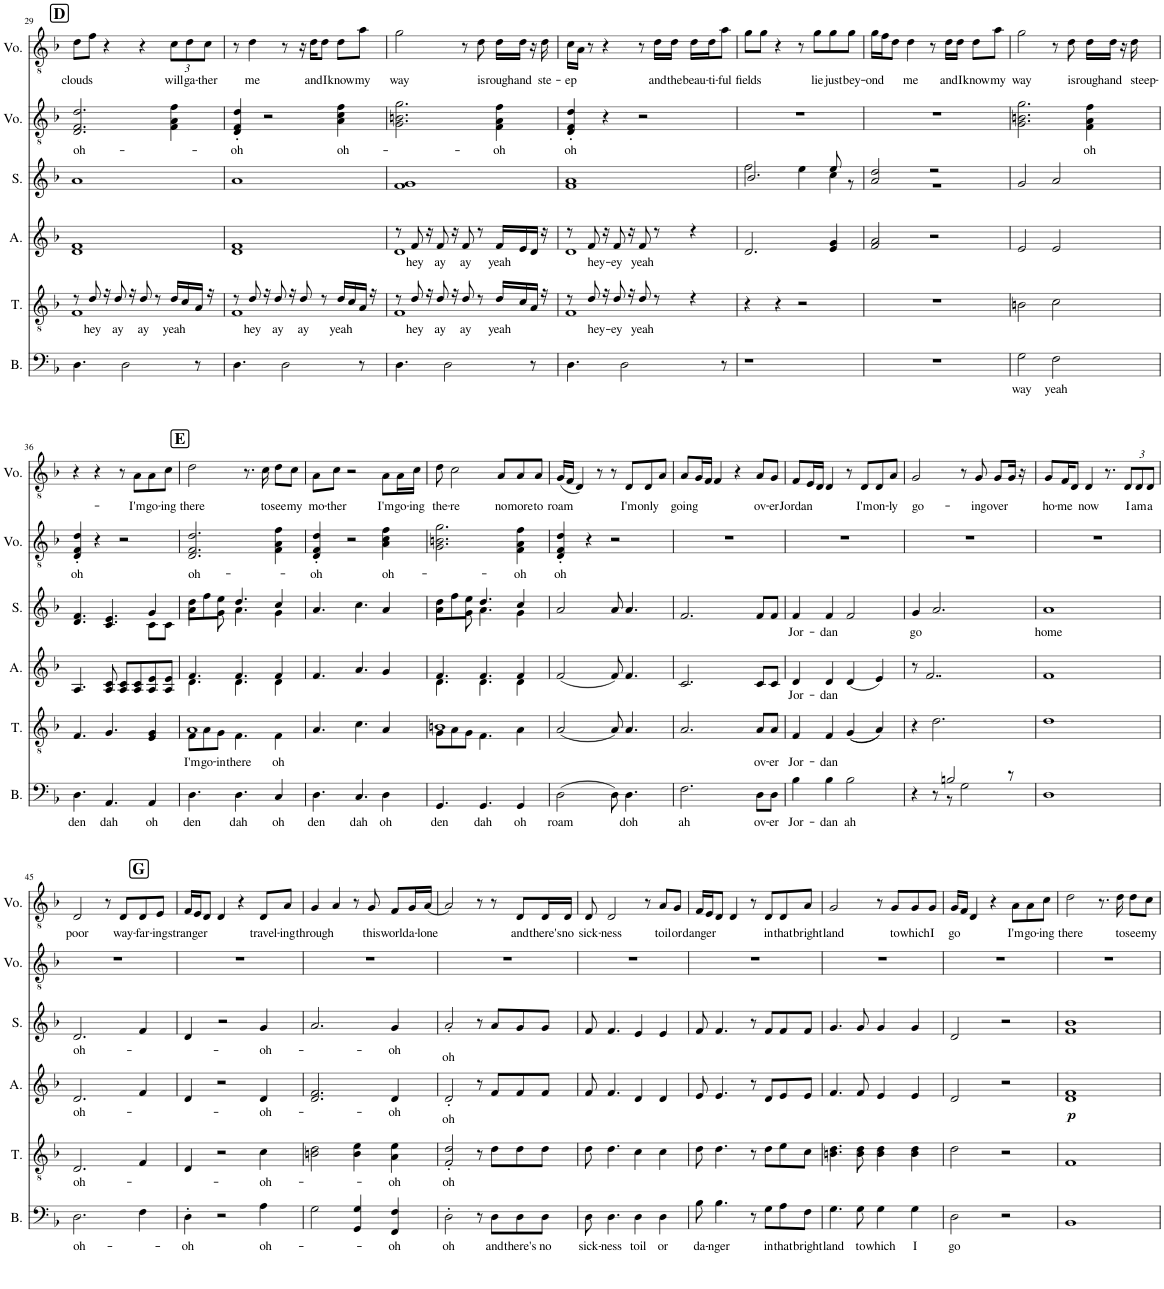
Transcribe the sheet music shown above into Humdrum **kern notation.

**kern	**text	**kern	**text	**kern	**text	**dynam	**kern	**text	**kern	**text	**kern	**text
*part6	*part6	*part5	*part5	*part4	*part4	*part4	*part3	*part3	*part2	*part2	*part1	*part1
*staff6	*staff6	*staff5	*staff5	*staff4	*staff4	*staff4	*staff3	*staff3	*staff2	*staff2	*staff1	*staff1
*I"Bass	*	*I"Tenor	*	*I"Alto	*	*	*I"Soprano	*	*I"Voice	*	*I"Voice	*
*I'B.	*	*I'T.	*	*I'A.	*	*	*I'S.	*	*I'Vo.	*	*I'Vo.	*
!!LO:PB:g=z
*clefF4	*	*clefGv2	*	*clefG2	*	*	*clefG2	*	*clefGv2	*	*clefGv2	*
*k[b-]	*	*k[b-]	*	*k[b-]	*	*	*k[b-]	*	*k[b-]	*	*k[b-]	*
*M4/4	*	*M4/4	*	*M4/4	*	*	*M4/4	*	*M4/4	*	*M4/4	*
*met(c)	*	*met(c)	*	*met(c)	*	*	*met(c)	*	*met(c)	*	*met(c)	*
!!LO:REH:place=s1:a:B:cj:fs=14:t=D
=29	=29	=29	=29	=29	=29	=29	=29	=29	=29	=29	=29	=29
*	*	*^	*	*	*	*	*	*	*	*	*	*
!	!	!	!	!	!	!	!	!	!	!	!LO:LY:b	!	!LO:LY:b
4.D\	.	8r	1F	.	1d 1f	.	.	1a	.	2.D/ 2.F/ 2.d/	oh-	8d\L	clouds
!	!	!	!	!LO:LY:b	!	!	!	!	!	!	!	!	!
.	.	8d/	.	hey	.	.	.	.	.	.	.	8f\J	.
.	.	16r	.	.	.	.	.	.	.	.	.	4r	.
!	!	!	!	!LO:LY:b	!	!	!	!	!	!	!	!	!
.	.	8d/	.	ay	.	.	.	.	.	.	.	.	.
2D\	.	.	.	.	.	.	.	.	.	.	.	.	.
.	.	16r	.	.	.	.	.	.	.	.	.	.	.
!	!	!	!	!LO:LY:b	!	!	!	!	!	!	!	!	!
.	.	8d/	.	ay	.	.	.	.	.	.	.	4r	.
.	.	8r	.	.	.	.	.	.	.	.	.	.	.
!	!	!	!	!LO:LY:b	!	!	!	!	!	!	!	!	!
*	*	*	*	*	*	*	*	*	*	*	*	*Xbrackettup	*
!	!	!	!	!	!	!	!	!	!	!	!	!	!LO:LY:b
.	.	16d/LL	.	yeah	.	.	.	.	.	4F\ 4A\ 4f\	.	12c\L	will
.	.	16c/	.	.	.	.	.	.	.	.	.	.	.
!	!	!	!	!	!	!	!	!	!	!	!	!	!LO:LY:b
.	.	.	.	.	.	.	.	.	.	.	.	12d\	ga-
8r	.	16A/JJ	.	.	.	.	.	.	.	.	.	.	.
!	!	!	!	!	!	!	!	!	!	!	!	!	!LO:LY:b
.	.	.	.	.	.	.	.	.	.	.	.	12c\J	-ther
.	.	16r	.	.	.	.	.	.	.	.	.	.	.
=30	=30	=30	=30	=30	=30	=30	=30	=30	=30	=30	=30	=30	=30
!	!	!	!	!	!	!	!	!	!	!	!LO:LY:b	!	!
4.D\	.	8r	1F	.	1d 1f	.	.	1a	.	4D/' 4F/' 4d/'	-oh	8r	.
!	!	!	!	!LO:LY:b	!	!	!	!	!	!	!	!	!LO:LY:b
.	.	8d/	.	hey	.	.	.	.	.	.	.	4d\	me
.	.	16r	.	.	.	.	.	.	.	2r	.	.	.
!	!	!	!	!LO:LY:b	!	!	!	!	!	!	!	!	!
.	.	8d/	.	ay	.	.	.	.	.	.	.	.	.
2D\	.	.	.	.	.	.	.	.	.	.	.	8r	.
.	.	16r	.	.	.	.	.	.	.	.	.	.	.
!	!	!	!	!LO:LY:b	!	!	!	!	!	!	!	!	!
.	.	8d/	.	ay	.	.	.	.	.	.	.	16r	.
!	!	!	!	!	!	!	!	!	!	!	!	!	!LO:LY:b
.	.	.	.	.	.	.	.	.	.	.	.	16d\KL	and
!	!	!	!	!	!	!	!	!	!	!	!	!	!LO:LY:b
.	.	8r	.	.	.	.	.	.	.	.	.	8d\J	I
!	!	!	!	!LO:LY:b	!	!	!	!	!	!	!LO:LY:b	!	!LO:LY:b
.	.	16d/LL	.	yeah	.	.	.	.	.	4A\ 4c\ 4f\	oh-	8d\L	know
.	.	16c/	.	.	.	.	.	.	.	.	.	.	.
!	!	!	!	!	!	!	!	!	!	!	!	!	!LO:LY:b
8r	.	16A/JJ	.	.	.	.	.	.	.	.	.	8a\J	my
.	.	16r	.	.	.	.	.	.	.	.	.	.	.
=31	=31	=31	=31	=31	=31	=31	=31	=31	=31	=31	=31	=31	=31
*	*	*	*	*	*^	*	*	*	*	*	*	*	*
!	!	!	!	!	!	!	!	!	!	!	!	!	!	!LO:LY:b
4.D\	.	8r	1F	.	8r	1d	.	.	1f 1g	.	2.G\ 2.Bn\ 2.g\	.	2g\	way
!	!	!	!	!LO:LY:b	!	!	!LO:LY:b	!	!	!	!	!	!	!
.	.	8d/	.	hey	8f/	.	hey	.	.	.	.	.	.	.
.	.	16r	.	.	16r	.	.	.	.	.	.	.	.	.
!	!	!	!	!LO:LY:b	!	!	!LO:LY:b	!	!	!	!	!	!	!
.	.	8d/	.	ay	8f/	.	ay	.	.	.	.	.	.	.
2D\	.	.	.	.	.	.	.	.	.	.	.	.	.	.
.	.	16r	.	.	16r	.	.	.	.	.	.	.	.	.
!	!	!	!	!LO:LY:b	!	!	!LO:LY:b	!	!	!	!	!	!	!
.	.	8d/	.	ay	8f/	.	ay	.	.	.	.	.	8r	.
!	!	!	!	!	!	!	!	!	!	!	!	!	!	!LO:LY:b
.	.	8r	.	.	8r	.	.	.	.	.	.	.	8d\	is
!	!	!	!	!LO:LY:b	!	!	!LO:LY:b	!	!	!	!	!LO:LY:b	!	!LO:LY:b
.	.	16d/LL	.	yeah	16f/LL	.	yeah	.	.	.	4F\ 4A\ 4f\	-oh	16d\LL	rough
!	!	!	!	!	!	!	!	!	!	!	!	!	!	!LO:LY:b
.	.	16c/	.	.	16e/	.	.	.	.	.	.	.	16d\JJ	and
8r	.	16A/JJ	.	.	16d/JJ	.	.	.	.	.	.	.	16r	.
!	!	!	!	!	!	!	!	!	!	!	!	!	!	!LO:LY:b
.	.	16r	.	.	16r	.	.	.	.	.	.	.	16d\	ste-
=32	=32	=32	=32	=32	=32	=32	=32	=32	=32	=32	=32	=32	=32	=32
!	!	!	!	!	!	!	!	!	!	!	!	!LO:LY:b	!	!LO:LY:b
4.D\	.	8r	1F	.	8r	1d	.	.	1f 1a	.	4D/' 4F/' 4d/'	oh	16c\LL	-ep
.	.	.	.	.	.	.	.	.	.	.	.	.	16A\JJ	.
!	!	!	!	!LO:LY:b	!	!	!LO:LY:b	!	!	!	!	!	!	!
.	.	8d/	.	hey-	8f/	.	hey-	.	.	.	.	.	8r	.
.	.	16r	.	.	16r	.	.	.	.	.	4r	.	4r	.
!	!	!	!	!LO:LY:b	!	!	!LO:LY:b	!	!	!	!	!	!	!
.	.	8d/	.	-ey	8f/	.	-ey	.	.	.	.	.	.	.
2D\	.	.	.	.	.	.	.	.	.	.	.	.	.	.
.	.	16r	.	.	16r	.	.	.	.	.	.	.	.	.
!	!	!	!	!LO:LY:b	!	!	!LO:LY:b	!	!	!	!	!	!	!
.	.	8d/	.	yeah	8f/	.	yeah	.	.	.	2r	.	8r	.
!	!	!	!	!	!	!	!	!	!	!	!	!	!	!LO:LY:b
.	.	8r	.	.	8r	.	.	.	.	.	.	.	16d\LL	and
!	!	!	!	!	!	!	!	!	!	!	!	!	!	!LO:LY:b
.	.	.	.	.	.	.	.	.	.	.	.	.	16d\JJ	the
!	!	!	!	!	!	!	!	!	!	!	!	!	!	!LO:LY:b
.	.	4r	.	.	4r	.	.	.	.	.	.	.	16d\LL	beau-
!	!	!	!	!	!	!	!	!	!	!	!	!	!	!LO:LY:b
.	.	.	.	.	.	.	.	.	.	.	.	.	16d\J	-ti-
!	!	!	!	!	!	!	!	!	!	!	!	!	!	!LO:LY:b
8r	.	.	.	.	.	.	.	.	.	.	.	.	8a\J	-ful
*	*	*v	*v	*	*	*	*	*	*	*	*	*	*	*
*	*	*	*	*v	*v	*	*	*	*	*	*	*	*
=33	=33	=33	=33	=33	=33	=33	=33	=33	=33	=33	=33	=33
*	*	*	*	*	*	*	*^	*	*	*	*	*
!	!	!	!	!	!	!	!	!	!	!	!	!	!LO:LY:b
1r	.	4r	.	2.d/	.	.	2.b-/	2ff\	.	1r	.	8g\L	fields
.	.	.	.	.	.	.	.	.	.	.	.	8g\J	.
.	.	4r	.	.	.	.	.	.	.	.	.	4r	.
.	.	2r	.	.	.	.	.	4ee\	.	.	.	8r	.
!	!	!	!	!	!	!	!	!	!	!	!	!	!LO:LY:b
.	.	.	.	.	.	.	.	.	.	.	.	8g\L	lie
!	!	!	!	!	!	!	!	!	!	!	!	!	!LO:LY:b
.	.	.	.	4e/ 4g/	.	.	4cc\	8ee/	.	.	.	8g\	just
!	!	!	!	!	!	!	!	!	!	!	!	!	!LO:LY:b
.	.	.	.	.	.	.	.	8r	.	.	.	8g\J	bey-
=34	=34	=34	=34	=34	=34	=34	=34	=34	=34	=34	=34	=34	=34
!	!	!	!	!	!	!	!	!	!	!	!	!	!LO:LY:b
1r	.	1r	.	2f/ 2a/	.	.	2a/ 2dd/	1r	.	1r	.	16g\LL	-ond
.	.	.	.	.	.	.	.	.	.	.	.	16f\J	.
.	.	.	.	.	.	.	.	.	.	.	.	8d\J	.
!	!	!	!	!	!	!	!	!	!	!	!	!	!LO:LY:b
.	.	.	.	.	.	.	.	.	.	.	.	4d\	me
.	.	.	.	2r	.	.	2r	.	.	.	.	8r	.
!	!	!	!	!	!	!	!	!	!	!	!	!	!LO:LY:b
.	.	.	.	.	.	.	.	.	.	.	.	16d\LL	and
!	!	!	!	!	!	!	!	!	!	!	!	!	!LO:LY:b
.	.	.	.	.	.	.	.	.	.	.	.	16d\JJ	I
!	!	!	!	!	!	!	!	!	!	!	!	!	!LO:LY:b
.	.	.	.	.	.	.	.	.	.	.	.	8d\L	know
!	!	!	!	!	!	!	!	!	!	!	!	!	!LO:LY:b
.	.	.	.	.	.	.	.	.	.	.	.	8a\J	my
*	*	*	*	*	*	*	*v	*v	*	*	*	*	*
=35	=35	=35	=35	=35	=35	=35	=35	=35	=35	=35	=35	=35
!	!LO:LY:b	!	!	!	!	!	!	!	!	!	!	!LO:LY:b
2G\	way	2Bn\	.	2e/	.	.	2g/	.	2.G\ 2.Bn\ 2.g\	.	2g\	way
!	!LO:LY:b	!	!	!	!	!	!	!	!	!	!	!
2F\	yeah	2c\	.	2e/	.	.	2a/	.	.	.	8r	.
!	!	!	!	!	!	!	!	!	!	!	!	!LO:LY:b
.	.	.	.	.	.	.	.	.	.	.	8d\	is
!	!	!	!	!	!	!	!	!	!	!LO:LY:b	!	!LO:LY:b
.	.	.	.	.	.	.	.	.	4F\ 4A\ 4f\	-oh	16d\LL	rough
!	!	!	!	!	!	!	!	!	!	!	!	!LO:LY:b
.	.	.	.	.	.	.	.	.	.	.	16d\JJ	and
.	.	.	.	.	.	.	.	.	.	.	16r	.
!	!	!	!	!	!	!	!	!	!	!	!	!LO:LY:b
.	.	.	.	.	.	.	.	.	.	.	16d\	steep-
!!LO:LB:g=z
=36	=36	=36	=36	=36	=36	=36	=36	=36	=36	=36	=36	=36
!	!LO:LY:b	!	!	!	!	!	!	!	!	!LO:LY:b	!	!
*	*	*	*	*	*	*	*^	*	*	*	*	*
4.D\	den	4.F/	.	4.A/	.	.	4.d/ 4.f/	2.ryy	.	4D/' 4F/' 4d/'	oh	4r	.
.	.	.	.	.	.	.	.	.	.	4r	.	4r	.
!	!LO:LY:b	!	!	!	!	!	!	!	!	!	!	!	!
4.AA/	dah	4.G/	.	8A/ 8c/	.	.	4.c/ 4.e/	.	.	.	.	.	.
.	.	.	.	8A/ 8c/L	.	.	.	.	.	2r	.	8r	.
!	!	!	!	!	!	!	!	!	!	!	!	!	!LO:LY:b
.	.	.	.	8A/ 8c/	.	.	.	.	.	.	.	8A\L	I'm
!	!LO:LY:b	!	!	!	!	!	!	!	!	!	!	!	!LO:LY:b
4AA/	oh	4E/ 4G/	.	8A/ 8e/	.	.	8c\L	4g/	.	.	.	8A\	go-
!	!	!	!	!	!	!	!	!	!	!	!	!	!LO:LY:b
.	.	.	.	8A/ 8e/J	.	.	8c\J	.	.	.	.	8c\J	-ing
!!LO:REH:place=s1:a:B:cj:fs=14:t=E
=37	=37	=37	=37	=37	=37	=37	=37	=37	=37	=37	=37	=37	=37
!	!LO:LY:b	!	!LO:LY:b	!	!	!	!	!	!	!	!LO:LY:b	!	!LO:LY:b
*	*	*^	*	*^	*	*	*	*	*	*	*	*	*
4.D\	den	1A	8F\L	I'm	4.f/	4.d\	.	.	8dd\L	4a\	.	2.D/ 2.F/ 2.d/	oh-	2d\	there
!	!	!	!	!LO:LY:b	!	!	!	!	!	!	!	!	!	!	!
.	.	.	8A\	go-	.	.	.	.	8ff\	.	.	.	.	.	.
!	!	!	!	!LO:LY:b	!	!	!	!	!	!	!	!	!	!	!
.	.	.	8G\J	-in	.	.	.	.	8ee\J	8g\	.	.	.	.	.
!	!LO:LY:b	!	!	!LO:LY:b	!	!	!	!	!	!	!	!	!	!	!
4.D\	dah	.	4.F\	there	4.f/	4.d\	.	.	4.dd/	4.a\	.	.	.	.	.
.	.	.	.	.	.	.	.	.	.	.	.	.	.	8.r	.
!	!	!	!	!	!	!	!	!	!	!	!	!	!	!	!LO:LY:b
.	.	.	.	.	.	.	.	.	.	.	.	.	.	16c\	to
!	!LO:LY:b	!	!	!LO:LY:b	!	!	!	!	!	!	!	!	!	!	!LO:LY:b
4C/	oh	.	4F\	oh	4f/	4d\	.	.	4cc/	4g\	.	4F\ 4A\ 4f\	.	8d\L	see
!	!	!	!	!	!	!	!	!	!	!	!	!	!	!	!LO:LY:b
.	.	.	.	.	.	.	.	.	.	.	.	.	.	8c\J	my
*	*	*v	*v	*	*	*	*	*	*v	*v	*	*	*	*	*
*	*	*	*	*v	*v	*	*	*	*	*	*	*	*
=38	=38	=38	=38	=38	=38	=38	=38	=38	=38	=38	=38	=38
!	!LO:LY:b	!	!	!	!	!	!	!	!	!LO:LY:b	!	!LO:LY:b
4.D\	den	4.A/	.	4.f/	.	.	4.a/	.	4D/' 4F/' 4d/'	-oh	8A\L	mo-
!	!	!	!	!	!	!	!	!	!	!	!	!LO:LY:b
.	.	.	.	.	.	.	.	.	.	.	8c\J	-ther
.	.	.	.	.	.	.	.	.	2r	.	2r	.
!	!LO:LY:b	!	!	!	!	!	!	!	!	!	!	!
4.C/	dah	4.c\	.	4.a/	.	.	4.cc\	.	.	.	.	.
!	!LO:LY:b	!	!	!	!	!	!	!	!	!LO:LY:b	!	!LO:LY:b
4D\	oh	4A/	.	4f/	.	.	4a/	.	4A\ 4c\ 4f\	oh-	8A\L	I'm
!	!	!	!	!	!	!	!	!	!	!	!	!LO:LY:b
.	.	.	.	.	.	.	.	.	.	.	16A\L	go-
!	!	!	!	!	!	!	!	!	!	!	!	!LO:LY:b
.	.	.	.	.	.	.	.	.	.	.	16c\JJ	-ing
=39	=39	=39	=39	=39	=39	=39	=39	=39	=39	=39	=39	=39
!	!LO:LY:b	!	!	!	!	!	!	!	!	!	!	!LO:LY:b
*	*	*^	*	*^	*	*	*^	*	*	*	*	*
4.GG/	den	1Bn	8G\L	.	4.f/	4.d\	.	.	8dd\L	4a\	.	2.G\ 2.Bn\ 2.g\	.	8d\	the-
!	!	!	!	!	!	!	!	!	!	!	!	!	!	!	!LO:LY:b
.	.	.	8A\	.	.	.	.	.	8ff\	.	.	.	.	2c\	-re
.	.	.	8G\J	.	.	.	.	.	8ee\J	8g\	.	.	.	.	.
!	!LO:LY:b	!	!	!	!	!	!	!	!	!	!	!	!	!	!
4.GG/	dah	.	4.F\	.	4.f/	4.d\	.	.	4.dd/	4.a\	.	.	.	.	.
!	!	!	!	!	!	!	!	!	!	!	!	!	!	!	!LO:LY:b
.	.	.	.	.	.	.	.	.	.	.	.	.	.	8A/L	no
!	!LO:LY:b	!	!	!	!	!	!	!	!	!	!	!	!LO:LY:b	!	!LO:LY:b
4GG/	oh	.	4A\	.	4f/	4d\	.	.	4cc/	4g\	.	4F\ 4A\ 4f\	-oh	8A/	more
!	!	!	!	!	!	!	!	!	!	!	!	!	!	!	!LO:LY:b
.	.	.	.	.	.	.	.	.	.	.	.	.	.	8A/J	to
*	*	*v	*v	*	*	*	*	*	*v	*v	*	*	*	*	*
*	*	*	*	*v	*v	*	*	*	*	*	*	*	*
=40	=40	=40	=40	=40	=40	=40	=40	=40	=40	=40	=40	=40
!	!LO:LY:b	!	!	!	!	!	!	!	!	!LO:LY:b	!	!LO:LY:b
(2D\	roam	(2A/	.	(2f/	.	.	2a/	.	4D/' 4F/' 4d/'	oh	(16G/LL	roam
.	.	.	.	.	.	.	.	.	.	.	16F/JJ	.
.	.	.	.	.	.	.	.	.	.	.	4D/)	.
.	.	.	.	.	.	.	.	.	4r	.	.	.
.	.	.	.	.	.	.	.	.	.	.	8r	.
8D\)	.	8A/)	.	8f/)	.	.	8a/	.	2r	.	8r	.
!	!LO:LY:b	!	!	!	!	!	!	!	!	!	!	!LO:LY:b
4.D\	doh	4.A/	.	4.f/	.	.	4.a/	.	.	.	8D/L	I'm
!	!	!	!	!	!	!	!	!	!	!	!	!LO:LY:b
.	.	.	.	.	.	.	.	.	.	.	8D/	only
.	.	.	.	.	.	.	.	.	.	.	8A/J	.
=41	=41	=41	=41	=41	=41	=41	=41	=41	=41	=41	=41	=41
!	!LO:LY:b	!	!	!	!	!	!	!	!	!	!	!LO:LY:b
2.F\	ah	2.A/	.	2.c/	.	.	2.f/	.	1r	.	8A/L	going
.	.	.	.	.	.	.	.	.	.	.	16G/L	.
.	.	.	.	.	.	.	.	.	.	.	16F/JJ	.
.	.	.	.	.	.	.	.	.	.	.	4F/	.
.	.	.	.	.	.	.	.	.	.	.	4r	.
!	!LO:LY:b	!	!LO:LY:b	!	!	!	!	!	!	!	!	!LO:LY:b
8D\L	ov-	8A/L	ov-	8c/L	.	.	8f/L	.	.	.	8A/L	ov-
!	!LO:LY:b	!	!LO:LY:b	!	!	!	!	!	!	!	!	!LO:LY:b
8D\J	-er	8A/J	-er	8c/J	.	.	8f/J	.	.	.	8G/J	-er
=42	=42	=42	=42	=42	=42	=42	=42	=42	=42	=42	=42	=42
!	!LO:LY:b	!	!LO:LY:b	!	!LO:LY:b	!	!	!LO:LY:b	!	!	!	!LO:LY:b
4B-\	Jor-	4F/	Jor-	4d/	Jor-	.	4f/	Jor-	1r	.	8F/L	Jordan
.	.	.	.	.	.	.	.	.	.	.	16E/L	.
.	.	.	.	.	.	.	.	.	.	.	16D/JJ	.
!	!LO:LY:b	!	!LO:LY:b	!	!LO:LY:b	!	!	!LO:LY:b	!	!	!	!
4B-\	-dan	4F/	-dan	4d/	-dan	.	4f/	-dan	.	.	4D/	.
!	!LO:LY:b	!	!	!	!	!	!	!	!	!	!	!
2B-\	ah	((4G/	.	(4d/	.	.	2f/	.	.	.	8r	.
!	!	!	!	!	!	!	!	!	!	!	!	!LO:LY:b
.	.	.	.	.	.	.	.	.	.	.	8D/L	I'm
!	!	!	!	!	!	!	!	!	!	!	!	!LO:LY:b
.	.	4A/))	.	4e/)	.	.	.	.	.	.	8D/	on-
!	!	!	!	!	!	!	!	!	!	!	!	!LO:LY:b
.	.	.	.	.	.	.	.	.	.	.	8A/J	-ly
=43	=43	=43	=43	=43	=43	=43	=43	=43	=43	=43	=43	=43
*^	*	*	*	*	*	*	*	*	*	*	*	*
!	!	!	!	!	!	!	!	!	!LO:LY:b	!	!	!	!LO:LY:b
4r	4.ryy	.	4r	.	8r	.	.	4g/	go	1r	.	2G/	go-
.	.	.	.	.	2..f/	.	.	.	.	.	.	.	.
8r	.	.	2.d\	.	.	.	.	2.a/	.	.	.	.	.
2Bn/	8r	.	.	.	.	.	.	.	.	.	.	.	.
.	2G\	.	.	.	.	.	.	.	.	.	.	8r	.
!	!	!	!	!	!	!	!	!	!	!	!	!	!LO:LY:b
.	.	.	.	.	.	.	.	.	.	.	.	8G/	-ing
!	!	!	!	!	!	!	!	!	!	!	!	!	!LO:LY:b
.	.	.	.	.	.	.	.	.	.	.	.	8G/L	over
8r	.	.	.	.	.	.	.	.	.	.	.	16G/Jk	.
.	.	.	.	.	.	.	.	.	.	.	.	16r	.
*v	*v	*	*	*	*	*	*	*	*	*	*	*	*
=44	=44	=44	=44	=44	=44	=44	=44	=44	=44	=44	=44	=44
!	!	!	!	!	!	!	!	!LO:LY:b	!	!	!	!LO:LY:b
1D	.	1d	.	1f	.	.	1a	home	1r	.	8G/L	ho-
!	!	!	!	!	!	!	!	!	!	!	!	!LO:LY:b
.	.	.	.	.	.	.	.	.	.	.	16F/K	-me
.	.	.	.	.	.	.	.	.	.	.	8D/J	.
!	!	!	!	!	!	!	!	!	!	!	!	!LO:LY:b
.	.	.	.	.	.	.	.	.	.	.	4D/	now
.	.	.	.	.	.	.	.	.	.	.	8.r	.
!	!	!	!	!	!	!	!	!	!	!	!	!LO:LY:b
.	.	.	.	.	.	.	.	.	.	.	12D/L	I
!	!	!	!	!	!	!	!	!	!	!	!	!LO:LY:b
.	.	.	.	.	.	.	.	.	.	.	12D/	am
!	!	!	!	!	!	!	!	!	!	!	!	!LO:LY:b
.	.	.	.	.	.	.	.	.	.	.	12D/J	a
!!LO:LB:g=z
!!LO:REH:place=s1:a:B:cj:fs=14:t=G:qo=3
=45	=45	=45	=45	=45	=45	=45	=45	=45	=45	=45	=45	=45
!	!LO:LY:b	!	!LO:LY:b	!	!LO:LY:b	!	!	!LO:LY:b	!	!	!	!LO:LY:b
2.D\	oh-	2.D/	oh-	2.d/	oh-	.	2.d/	oh-	1r	.	2D/	poor
.	.	.	.	.	.	.	.	.	.	.	8r	.
!	!	!	!	!	!	!	!	!	!	!	!	!LO:LY:b
.	.	.	.	.	.	.	.	.	.	.	8D/L	way-
!	!	!	!	!	!	!	!	!	!	!	!	!LO:LY:b
4F\	.	4F/	.	4f/	.	.	4f/	.	.	.	8D/	-far-
!	!	!	!	!	!	!	!	!	!	!	!	!LO:LY:b
.	.	.	.	.	.	.	.	.	.	.	8E/J	-ing
=46	=46	=46	=46	=46	=46	=46	=46	=46	=46	=46	=46	=46
!	!LO:LY:b	!	!	!	!	!	!	!	!	!	!	!LO:LY:b
4D'\	-oh	4D/	.	4d/	.	.	4d/	.	1r	.	16F/LL	stranger
.	.	.	.	.	.	.	.	.	.	.	16E/J	.
.	.	.	.	.	.	.	.	.	.	.	8D/J	.
2r	.	2r	.	2r	.	.	2r	.	.	.	4D/	.
.	.	.	.	.	.	.	.	.	.	.	4r	.
!	!LO:LY:b	!	!LO:LY:b	!	!LO:LY:b	!	!	!LO:LY:b	!	!	!	!LO:LY:b
4A\	oh-	4c\	oh-	4d/	oh-	.	4g/	oh-	.	.	8D/L	travel-
!	!	!	!	!	!	!	!	!	!	!	!	!LO:LY:b
.	.	.	.	.	.	.	.	.	.	.	8A/J	-ing
=47	=47	=47	=47	=47	=47	=47	=47	=47	=47	=47	=47	=47
!	!	!	!	!	!	!	!	!	!	!	!	!LO:LY:b
2G\	.	2Bn\ 2d\	.	2.d/ 2.f/	.	.	2.a/	.	1r	.	4G/	through
.	.	.	.	.	.	.	.	.	.	.	4A/	.
4GG/ 4G/	.	4B\ 4e\	.	.	.	.	.	.	.	.	8r	.
!	!	!	!	!	!	!	!	!	!	!	!	!LO:LY:b
.	.	.	.	.	.	.	.	.	.	.	8G/	this
!	!LO:LY:b	!	!LO:LY:b	!	!LO:LY:b	!	!	!LO:LY:b	!	!	!	!LO:LY:b
4FF/ 4F/	-oh	4A\ 4e\	-oh	4d/	-oh	.	4g/	-oh	.	.	8F/L	world
!	!	!	!	!	!	!	!	!	!	!	!	!LO:LY:b
.	.	.	.	.	.	.	.	.	.	.	16G/L	a-
!	!	!	!	!	!	!	!	!	!	!	!	!LO:LY:b
.	.	.	.	.	.	.	.	.	.	.	(16A/JJ	-lone
=48	=48	=48	=48	=48	=48	=48	=48	=48	=48	=48	=48	=48
!	!LO:LY:b	!	!LO:LY:b	!	!LO:LY:b	!	!	!LO:LY:b	!	!	!	!
2D'\	oh	2F/' 2d/'	oh	2d'/	oh	.	2a'/	oh	1r	.	2A/)	.
8r	.	8r	.	8r	.	.	8r	.	.	.	8r	.
!	!LO:LY:b	!	!	!	!	!	!	!	!	!	!	!
8D\L	and	8d\L	.	8f/L	.	.	8a/L	.	.	.	8r	.
!	!LO:LY:b	!	!	!	!	!	!	!	!	!	!	!LO:LY:b
8D\	there's	8d\	.	8f/	.	.	8g/	.	.	.	8D/L	and
!	!LO:LY:b	!	!	!	!	!	!	!	!	!	!	!LO:LY:b
8D\J	no	8d\J	.	8f/J	.	.	8g/J	.	.	.	16D/L	there's
!	!	!	!	!	!	!	!	!	!	!	!	!LO:LY:b
.	.	.	.	.	.	.	.	.	.	.	16D/JJ	no
=49	=49	=49	=49	=49	=49	=49	=49	=49	=49	=49	=49	=49
!	!LO:LY:b	!	!	!	!	!	!	!	!	!	!	!LO:LY:b
8D\	sick-	8d\	.	8f/	.	.	8f/	.	1r	.	8D/	sick-
!	!LO:LY:b	!	!	!	!	!	!	!	!	!	!	!LO:LY:b
4.D\	-ness	4.d\	.	4.f/	.	.	4.f/	.	.	.	2D/	-ness
!	!LO:LY:b	!	!	!	!	!	!	!	!	!	!	!
4D\	toil	4c\	.	4d/	.	.	4e/	.	.	.	.	.
.	.	.	.	.	.	.	.	.	.	.	8r	.
!	!LO:LY:b	!	!	!	!	!	!	!	!	!	!	!LO:LY:b
4D\	or	4c\	.	4d/	.	.	4e/	.	.	.	8A/L	toil
!	!	!	!	!	!	!	!	!	!	!	!	!LO:LY:b
.	.	.	.	.	.	.	.	.	.	.	8G/J	or
=50	=50	=50	=50	=50	=50	=50	=50	=50	=50	=50	=50	=50
!	!LO:LY:b	!	!	!	!	!	!	!	!	!	!	!LO:LY:b
8B-\	da-	8d\	.	8e/	.	.	8f/	.	1r	.	16F/LL	danger
.	.	.	.	.	.	.	.	.	.	.	16E/J	.
!	!LO:LY:b	!	!	!	!	!	!	!	!	!	!	!
4.B-\	-nger	4.d\	.	4.e/	.	.	4.f/	.	.	.	8D/J	.
.	.	.	.	.	.	.	.	.	.	.	4D/	.
8r	.	8r	.	8r	.	.	8r	.	.	.	8r	.
!	!LO:LY:b	!	!	!	!	!	!	!	!	!	!	!LO:LY:b
8G\L	in	8d\L	.	8d/L	.	.	8f/L	.	.	.	8D/L	in
!	!LO:LY:b	!	!	!	!	!	!	!	!	!	!	!LO:LY:b
8A\	that	8e\	.	8e/	.	.	8f/	.	.	.	8D/	that
!	!LO:LY:b	!	!	!	!	!	!	!	!	!	!	!LO:LY:b
8F\J	bright	8c\J	.	8e/J	.	.	8f/J	.	.	.	8A/J	bright
=51	=51	=51	=51	=51	=51	=51	=51	=51	=51	=51	=51	=51
!	!LO:LY:b	!	!	!	!	!	!	!	!	!	!	!LO:LY:b
4.G\	land	4.Bn\ 4.d\	.	4.f/	.	.	4.g/	.	1r	.	2G/	land
!	!LO:LY:b	!	!	!	!	!	!	!	!	!	!	!
8G\	to	8B\ 8d\	.	8f/	.	.	8g/	.	.	.	.	.
!	!LO:LY:b	!	!	!	!	!	!	!	!	!	!	!
4G\	which	4B\ 4d\	.	4e/	.	.	4g/	.	.	.	8r	.
!	!	!	!	!	!	!	!	!	!	!	!	!LO:LY:b
.	.	.	.	.	.	.	.	.	.	.	8G/L	to
!	!LO:LY:b	!	!	!	!	!	!	!	!	!	!	!LO:LY:b
4G\	I	4B\ 4d\	.	4e/	.	.	4g/	.	.	.	8G/	which
!	!	!	!	!	!	!	!	!	!	!	!	!LO:LY:b
.	.	.	.	.	.	.	.	.	.	.	8G/J	I
=52	=52	=52	=52	=52	=52	=52	=52	=52	=52	=52	=52	=52
!	!LO:LY:b	!	!	!	!	!	!	!	!	!	!	!LO:LY:b
2D\	go	2d\	.	2d/	.	.	2d/	.	1r	.	16G/LL	go
.	.	.	.	.	.	.	.	.	.	.	16F/JJ	.
.	.	.	.	.	.	.	.	.	.	.	4D/	.
.	.	.	.	.	.	.	.	.	.	.	4r	.
2r	.	2r	.	2r	.	.	2r	.	.	.	.	.
!	!	!	!	!	!	!	!	!	!	!	!	!LO:LY:b
.	.	.	.	.	.	.	.	.	.	.	8A\L	I'm
!	!	!	!	!	!	!	!	!	!	!	!	!LO:LY:b
.	.	.	.	.	.	.	.	.	.	.	8A\	go-
!	!	!	!	!	!	!	!	!	!	!	!	!LO:LY:b
.	.	.	.	.	.	.	.	.	.	.	8c\J	-ing
=53	=53	=53	=53	=53	=53	=53	=53	=53	=53	=53	=53	=53
!	!	!	!	!	!	!LO:DY:b	!	!	!	!	!	!LO:LY:b
1BB-	.	1F	.	1d 1f	.	p	1f 1b-	.	1r	.	2d\	there
.	.	.	.	.	.	.	.	.	.	.	8.r	.
!	!	!	!	!	!	!	!	!	!	!	!	!LO:LY:b
.	.	.	.	.	.	.	.	.	.	.	16d\	to
!	!	!	!	!	!	!	!	!	!	!	!	!LO:LY:b
.	.	.	.	.	.	.	.	.	.	.	8d\L	see
!	!	!	!	!	!	!	!	!	!	!	!	!LO:LY:b
.	.	.	.	.	.	.	.	.	.	.	8c\J	my
=	=	=	=	=	=	=	=	=	=	=	=	=
*-	*-	*-	*-	*-	*-	*-	*-	*-	*-	*-	*-	*-
